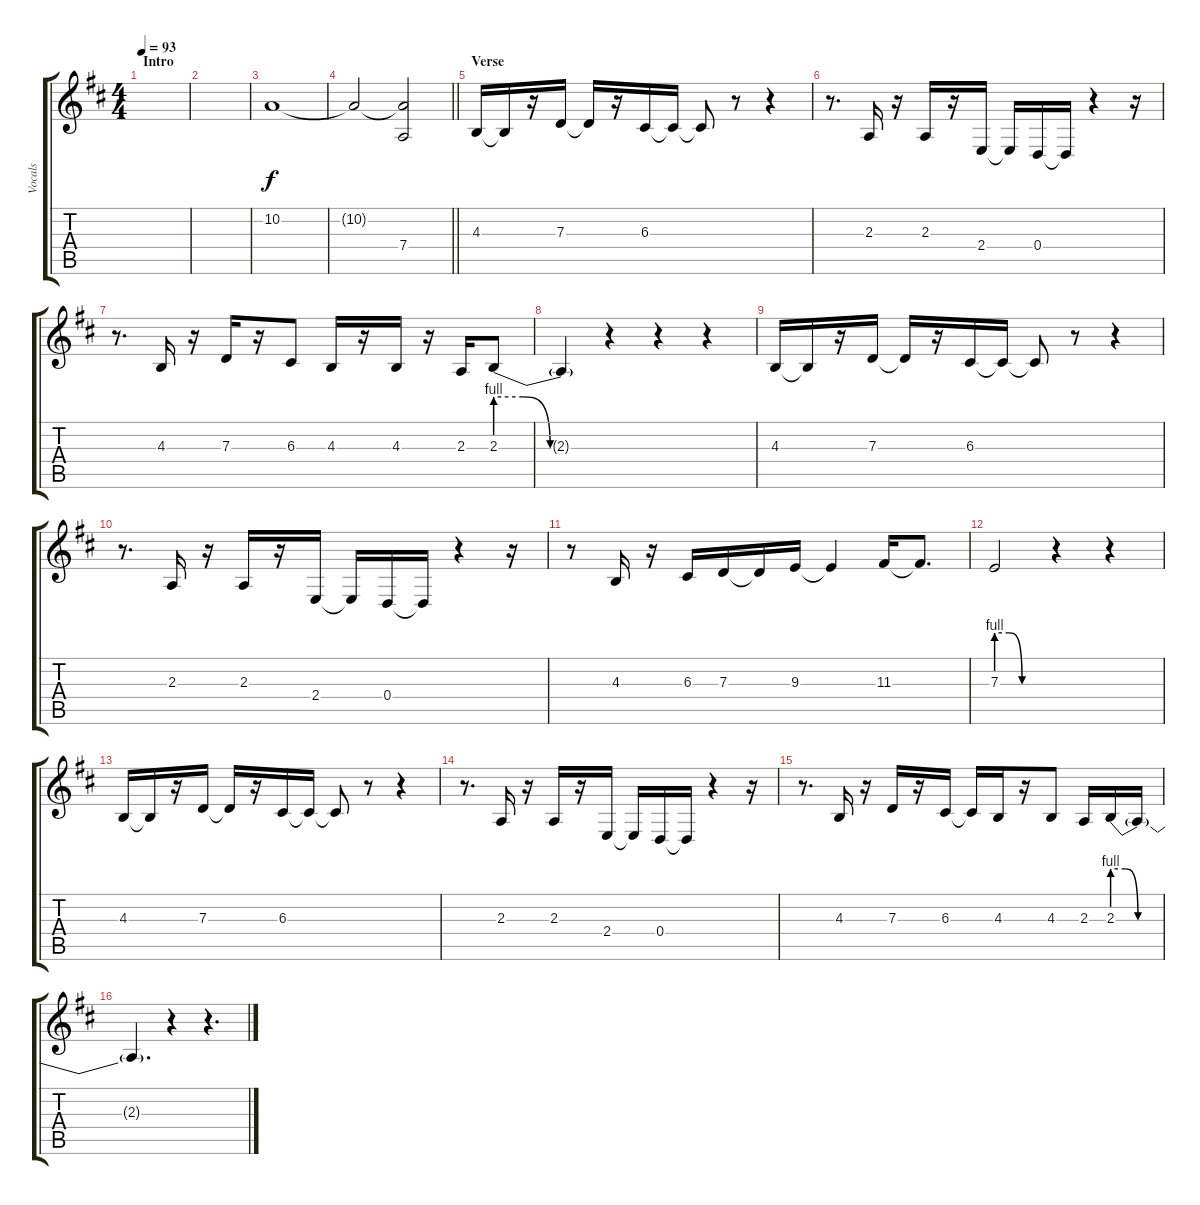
\track ("Vocals" "Vocals") {instrument altosax}
\staff {score tabs}
\tuning (E4 B3 G3 D3 A2 E2) {hide}
\ts (4 4)
\section ("" "Intro")
\tempo 93
\clef g2
\ks d
|
|
10.2.1{volume 16} |
\barLineRight lightlight
10.2{t}.2 (10.2{t} 7.4).2 |
\section ("" "Verse")
4.3.16 4.3{t}.16 r.16 7.3.16 7.3{t}.16 r.16 6.3.16 6.3{t}.16 6.3{t}.8 r.8 r.4 |
r.8{d} 2.3.16 r.16 2.3.16 r.16 2.4.16 2.4{t}.16 0.4.16 0.4{t}.16 r.4 r.16 |
r.8{d} 4.3.16 r.16 7.3.16 r.16 6.3.8 4.3.16 r.16 4.3.16 r.16 2.3.16 2.3{be (custom 0 4 15 4 30 0 60 0)}.8 |
2.3{t}.4 r.4 r.4 r.4 |
4.3.16 4.3{t}.16 r.16 7.3.16 7.3{t}.16 r.16 6.3.16 6.3{t}.16 6.3{t}.8 r.8 r.4 |
r.8{d} 2.3.16 r.16 2.3.16 r.16 2.4.16 2.4{t}.16 0.4.16 0.4{t}.16 r.4 r.16 |
r.8 4.3.16 r.16 6.3.16 7.3.16 7.3{t}.16 9.3.16 9.3{t}.4 11.3.16 11.3{t}.8{d} |
7.3{be (custom 0 4 15 4 30 0 60 0)}.2 r.4 r.4 |
4.3.16 4.3{t}.16 r.16 7.3.16 7.3{t}.16 r.16 6.3.16 6.3{t}.16 6.3{t}.8 r.8 r.4 |
r.8{d} 2.3.16 r.16 2.3.16 r.16 2.4.16 2.4{t}.16 0.4.16 0.4{t}.16 r.4 r.16 |
r.8{d} 4.3.16 r.16 7.3.16 r.16 6.3.16 6.3{t}.16 4.3.16 r.16 4.3.8 2.3.16 2.3{be (custom 0 4 15 4 30 0 60 0)}.16 2.3{t}.16 |
2.3{t}.4{d} r.4 r.4{d}
